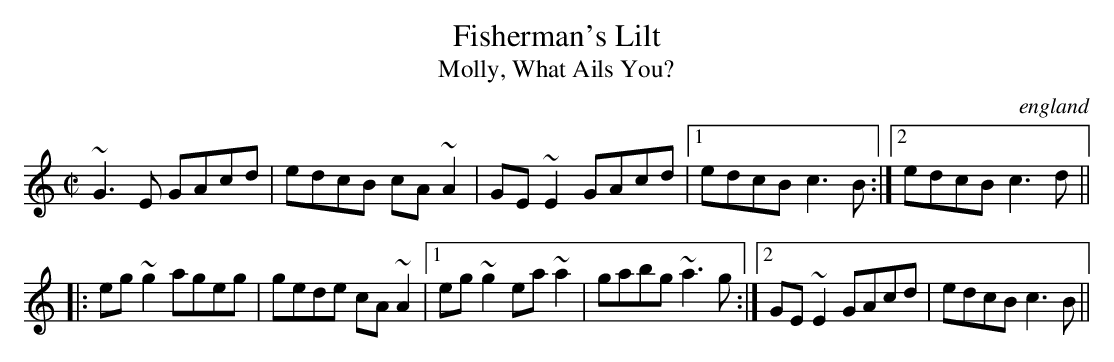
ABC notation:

X:1
T:Fisherman's Lilt
T:Molly, What Ails You?
O:england
M:C|
K:C
~G3E GAcd|edcB cA~A2|GE~E2 GAcd|1 edcB c3B:|2 edcB c3d||
|:eg~g2 ageg|gede cA~A2|1 eg~g2 ea~a2|gabg ~a3g:|2 GE~E2 GAcd|edcB c3B||
